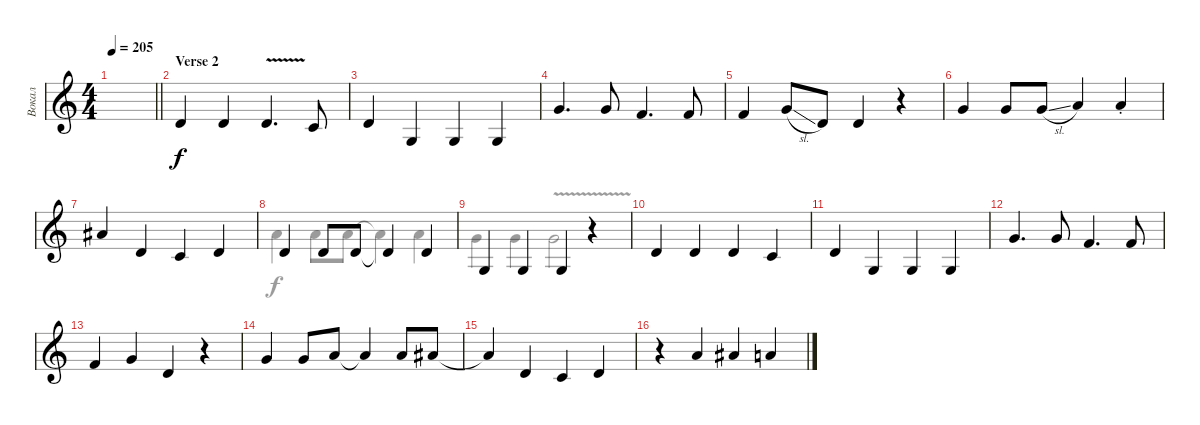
\track ("Вокал" "Вокал") {instrument trumpet}
\staff {score}
\tuning (E4 B3 G3 D3 A2 E2) {hide}
\voice
\ts (4 4)
\tempo 205
\clef g2
\barLineRight lightlight
\ks aminor
|
\section ("" "Verse 2")
3.2.4 3.2.4 3.2{v}.4{d} 1.2.8 |
3.2.4 0.3.4 0.3.4 0.3.4 |
8.2.4{d} 8.2.8 6.2.4{d} 6.2.8 |
6.2.4 8.2{sl}.8 3.2.8 3.2.4 r.4 |
3.1.4 3.1.8 3.1{sl}.8 5.1.4 5.1{st}.4 |
6.1.4 3.2.4 1.2.4 3.2.4 |
3.2.4 3.2.8 3.2.8 3.2{t}.4 3.2.4 |
0.3.4 0.3.4 0.3.4 r.4 |
3.2.4 3.2.4 3.2.4 1.2.4 |
3.2.4 0.3.4 0.3.4 0.3.4 |
8.2.4{d} 8.2.8 6.2.4{d} 6.2.8 |
6.2.4 8.2.4 3.2.4 r.4 |
3.1.4 3.1.8 5.1.8 5.1{t}.4 5.1.8 6.1.8 |
6.1{t}.4 3.2.4 1.2.4 3.2.4 |
r.4 5.1.4 6.1.4 5.1.4
\voice
\clef g2
\ottava regular
\simile none
\barLineRight lightlight
\ks aminor
|
|
|
|
|
|
|
5.1.4 5.1.8 5.1.8 5.1{t}.4 5.1.4 |
3.1.4 3.1.4 3.1{v}.2 |
|
|
|
|
|
|
